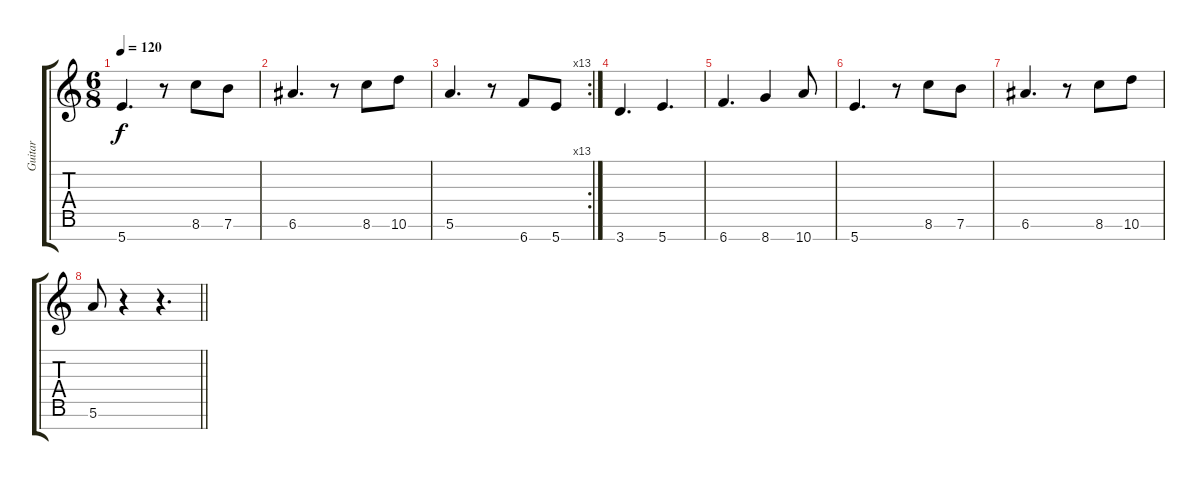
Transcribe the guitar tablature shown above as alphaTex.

\track ("Guitar" "Guitar") {instrument electricguitarmuted}
\staff {score tabs}
\tuning (E4 B3 G3 D3 A2 E2 B1) {hide}
\ts (6 8)
\tempo 120
\clef g2
\ks c
5.7.4{d ot 8vb dy f} r.8{ot 8vb} 8.6.8{ot 8vb} 7.6.8{ot 8vb} |
6.6.4{d ot 8vb} r.8{ot 8vb} 8.6.8{ot 8vb} 10.6.8{ot 8vb} |
\rc 13
5.6.4{d ot 8vb} r.8{ot 8vb} 6.7.8{ot 8vb} 5.7.8{ot 8vb} |
3.7.4{d ot 8vb} 5.7.4{d ot 8vb} |
6.7.4{d ot 8vb} 8.7.4{ot 8vb} 10.7.8{ot 8vb} |
5.7.4{d ot 8vb} r.8{ot 8vb} 8.6.8{ot 8vb} 7.6.8{ot 8vb} |
6.6.4{d ot 8vb} r.8{ot 8vb} 8.6.8{ot 8vb} 10.6.8{ot 8vb} |
\barLineRight lightlight
5.6.8{ot 8vb} r.4 r.4{d}
